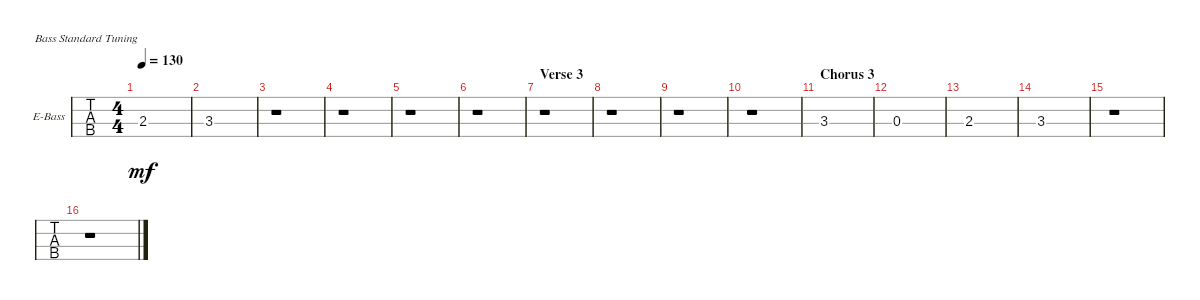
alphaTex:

\bracketExtendMode groupsimilarinstruments
\firstSystemTrackNameOrientation horizontal
\otherSystemsTrackNameOrientation horizontal
\chordDiagramsInScore
\track ("Bass" "E-Bass") {instrument electricbassfinger}
\staff {tabs}
\tuning (G2 D2 A1 E1)
\ts (4 4)
\tempo 130
\clef f4
\ks c
2.3.1{dy mf} |
3.3.1 |
r.1 |
r.1 |
r.1 |
r.1 |
\section ("" "Verse 3")
r.1 |
r.1 |
r.1 |
r.1 |
\section ("" "Chorus 3")
3.3.1 |
0.3.1 |
2.3.1 |
3.3.1 |
r.1 |
r.1
